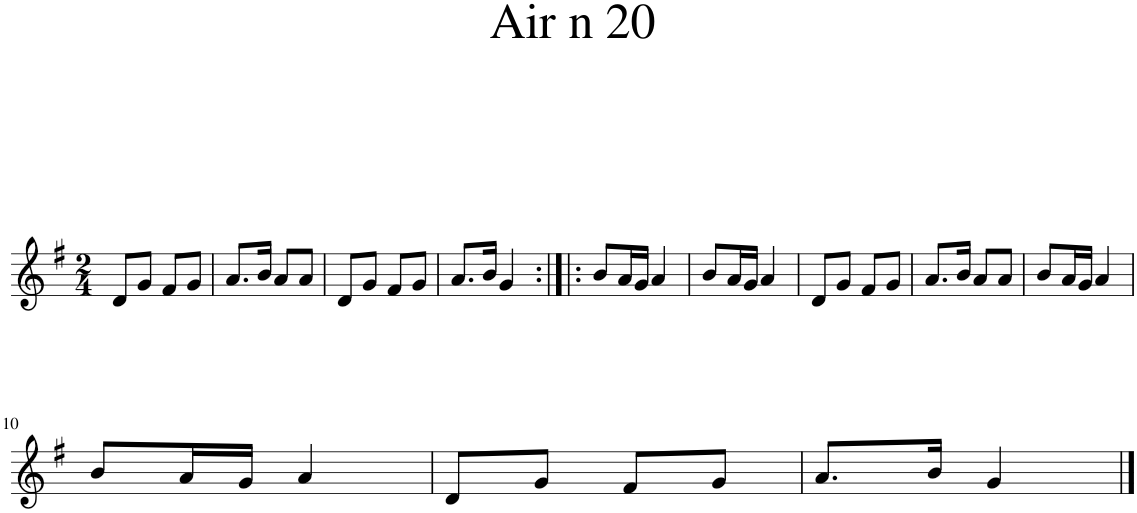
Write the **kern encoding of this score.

**kern
*part1
*staff1
*I"Piano
*I'Pno.
*clefG2
*k[f#]
*M2/4
=1
8d/L
8g/J
8f#/L
8g/J
=2
8.a/L
16b/Jk
8a/L
8a/J
=3
8d/L
8g/J
8f#/L
8g/J
=4
8.a/L
16b/Jk
4g/
=5:|!|:
8b/L
16a/L
16g/JJ
4a/
=6
8b/L
16a/L
16g/JJ
4a/
=7
8d/L
8g/J
8f#/L
8g/J
=8
8.a/L
16b/Jk
8a/L
8a/J
=9
8b/L
16a/L
16g/JJ
4a/
!!LO:LB:g=z
=10
8b/L
16a/L
16g/JJ
4a/
=11
8d/L
8g/J
8f#/L
8g/J
=12
8.a/L
16b/Jk
4g/
==
*-
